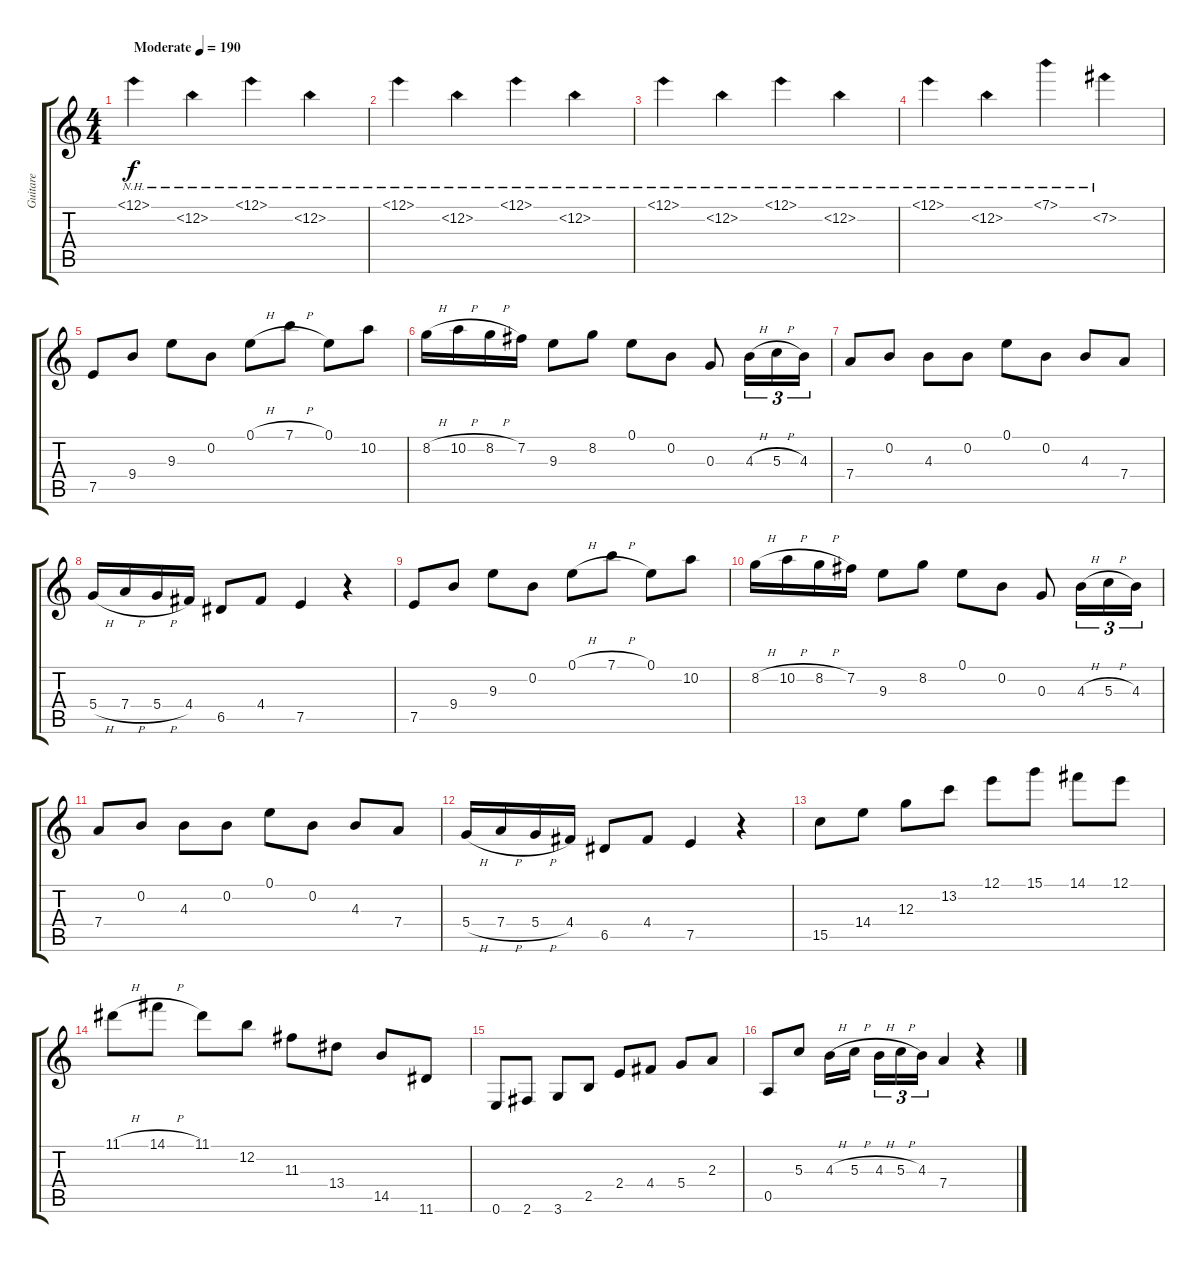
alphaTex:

\track ("Guitare" "Guitare") {instrument acousticguitarnylon}
\staff {score tabs}
\tuning (E4 B3 G3 D3 A2 E2) {hide}
\ts (4 4)
\tempo (190 "Moderate")
\clef g2
\ks c
12.1{nh}.4{dy f instrument acousticguitarnylon} 12.2{nh}.4 12.1{nh}.4 12.2{nh}.4 |
12.1{nh}.4 12.2{nh}.4 12.1{nh}.4 12.2{nh}.4 |
12.1{nh}.4 12.2{nh}.4 12.1{nh}.4 12.2{nh}.4 |
12.1{nh}.4 12.2{nh}.4 7.1{nh}.4 7.2{nh}.4 |
7.5.8 9.4.8 9.3.8 0.2.8 0.1{h}.8 7.1{h}.8 0.1.8 10.2.8 |
8.2{h}.16 10.2{h}.16 8.2{h}.16 7.2.16 9.3.8 8.2.8 0.1.8 0.2.8 0.3.8 4.3{h}.16{tu (3 2)} 5.3{h}.16{tu (3 2)} 4.3.16{tu (3 2)} |
7.4.8 0.2.8 4.3.8 0.2.8 0.1.8 0.2.8 4.3.8 7.4.8 |
5.4{h}.16 7.4{h}.16 5.4{h}.16 4.4.16 6.5.8 4.4.8 7.5.4 r.4 |
7.5.8 9.4.8 9.3.8 0.2.8 0.1{h}.8 7.1{h}.8 0.1.8 10.2.8 |
8.2{h}.16 10.2{h}.16 8.2{h}.16 7.2.16 9.3.8 8.2.8 0.1.8 0.2.8 0.3.8 4.3{h}.16{tu (3 2)} 5.3{h}.16{tu (3 2)} 4.3.16{tu (3 2)} |
7.4.8 0.2.8 4.3.8 0.2.8 0.1.8 0.2.8 4.3.8 7.4.8 |
5.4{h}.16 7.4{h}.16 5.4{h}.16 4.4.16 6.5.8 4.4.8 7.5.4 r.4 |
15.5.8 14.4.8 12.3.8 13.2.8 12.1.8 15.1.8 14.1.8 12.1.8 |
11.1{h}.8 14.1{h}.8 11.1.8 12.2.8 11.3.8 13.4.8 14.5.8 11.6.8 |
0.6.8 2.6.8 3.6.8 2.5.8 2.4.8 4.4.8 5.4.8 2.3.8 |
0.5.8 5.3.8 4.3{h}.16 5.3{h}.16{beam splitsecondary} 4.3{h}.16{tu (3 2)} 5.3{h}.16{tu (3 2)} 4.3.16{tu (3 2)} 7.4.4 r.4
